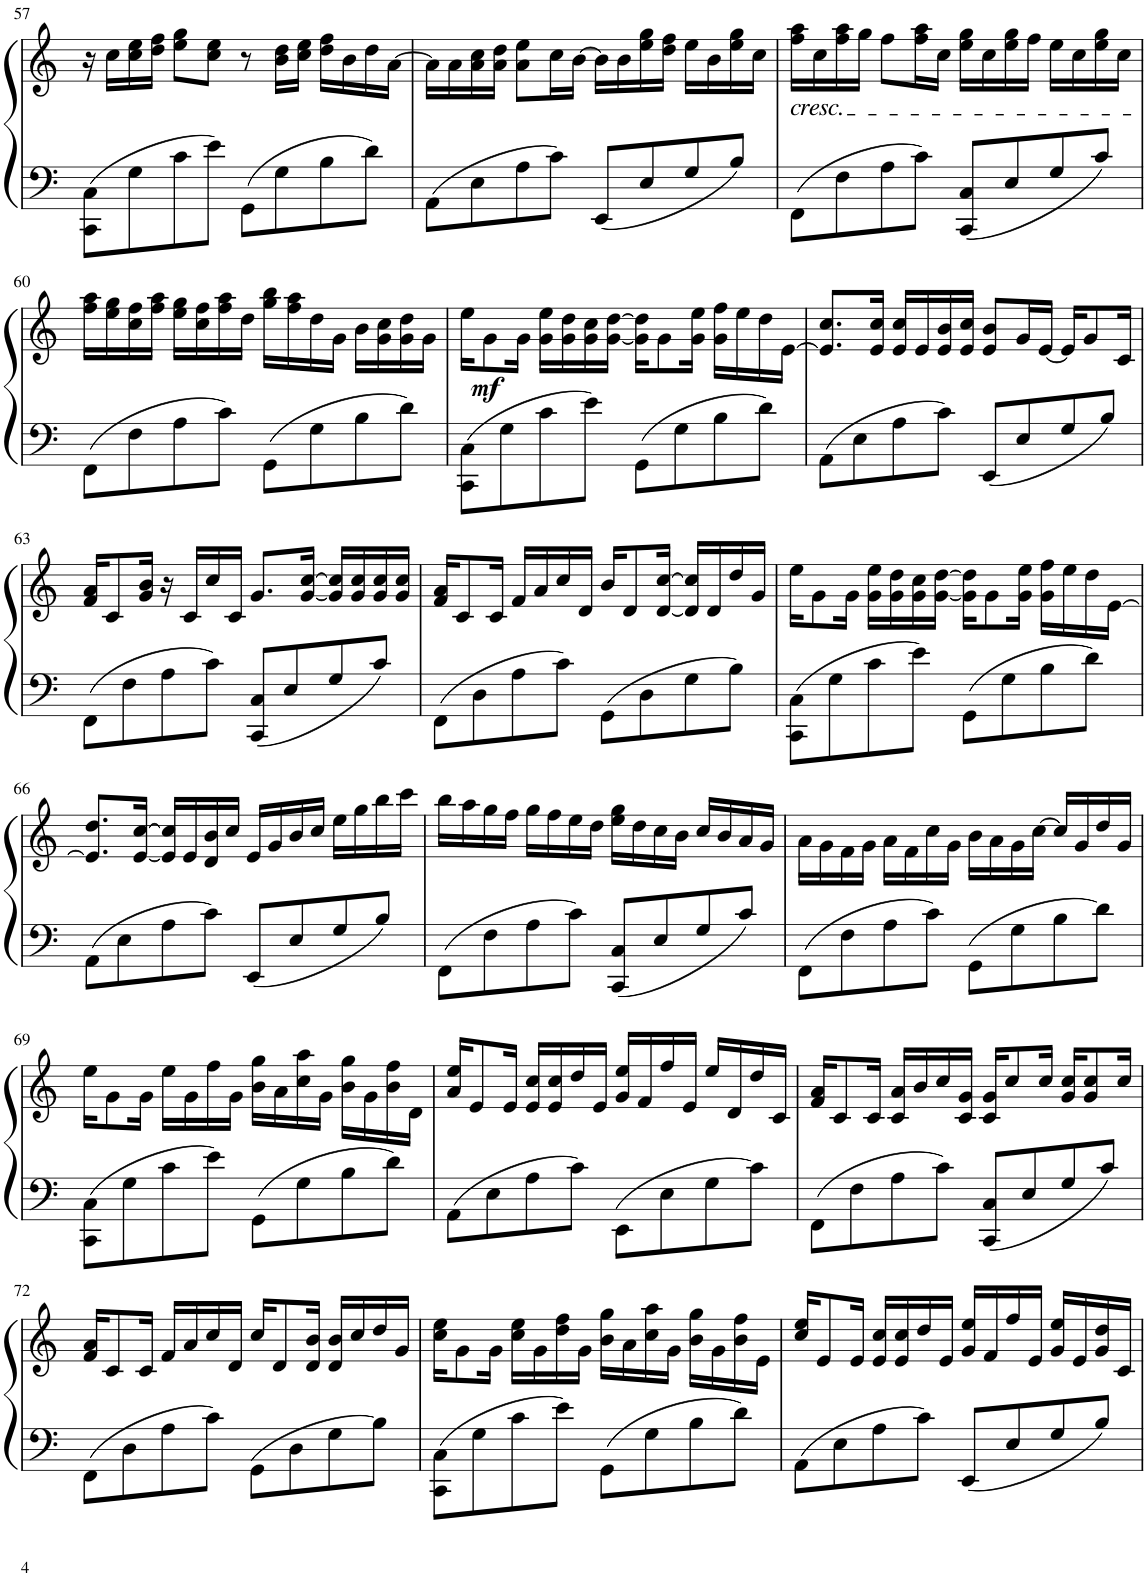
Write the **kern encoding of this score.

**kern	**kern	**dynam
*part1	*part1	*part1
*staff2	*staff1	*staff1/2
*I"Piano	*	*
*I'Pno.	*	*
!!LO:PB:g=z
*clefF4	*clefG2	*
*k[]	*k[]	*
*M4/4	*M4/4	*
=57	=57	=57
8CC\ 8C\L	16r	.
.	16cc\LL	.
8G\	16cc\ 16ee\	.
.	16dd\ 16ff\JJ	.
8c\	8ee\ 8gg\L	.
8e\J	8cc\ 8ee\J	.
8GG\L	8r	.
8G\	16b\ 16dd\LL	.
.	16cc\ 16ee\JJ	.
8B\	16dd\ 16ff\LL	.
.	16b\	.
8d\J	16dd\	.
.	[16a\JJ	.
=58	=58	=58
8AA\L	16a\LL]	.
.	16a\	.
8E\	16a\ 16cc\	.
.	16a\ 16dd\JJ	.
8A\	8a\ 8ee\L	.
8c\J	16cc\L	.
.	[16b\JJ	.
8EE/L	16b\LL]	.
.	16b\	.
8E/	16ee\ 16gg\	.
.	16dd\ 16ff\JJ	.
8G/	16ee\LL	.
.	16b\	.
8B/J	16ee\ 16gg\	.
.	16cc\JJ	.
=59	=59	=59
!	!LO:TX:b:i:t=cresc.	!
8FF\L	16ff\ 16aa\LL	.
.	16cc\	.
8F\	16ff\ 16aa\	.
.	16gg\JJ	.
8A\	8ff\L	.
8c\J	16ff\ 16aa\L	.
.	16cc\JJ	.
8CC/ 8C/L	16ee\ 16gg\LL	.
.	16cc\	.
8E/	16ee\ 16gg\	.
.	16ff\JJ	.
8G/	16ee\LL	.
.	16cc\	.
8c/J	16ee\ 16gg\	.
.	16cc\JJ	.
!!LO:LB:g=z
=60	=60	=60
8FF\L	16ff\ 16aa\LL	.
.	16ee\ 16gg\	.
8F\	16cc\ 16ff\	.
.	16ff\ 16aa\JJ	.
8A\	16ee\ 16gg\LL	.
.	16cc\ 16ff\	.
8c\J	16ff\ 16aa\	.
.	16dd\JJ	.
8GG\L	16gg\ 16bb\LL	.
.	16ff\ 16aa\	.
8G\	16dd\	.
.	16g\JJ	.
8B\	16b\LL	.
.	16g\ 16cc\	.
8d\J	16g\ 16dd\	.
.	16g\JJ	.
=61	=61	=61
8CC\ 8C\L	16ee\KL	.
!	!	!LO:DY:b
.	8g\	mf
8G\	.	.
.	16g\Jk	.
8c\	16g\ 16ee\LL	.
.	16g\ 16dd\	.
8e\J	16g\ 16cc\	.
.	[16g\ [16dd\JJ	.
8GG\L	16g\] 16dd\]KL	.
.	8g\	.
8G\	.	.
.	16g\ 16ee\Jk	.
8B\	16g\ 16ff\LL	.
.	16ee\	.
8d\J	16dd\	.
.	[16e\JJ	.
=62	=62	=62
8AA\L	8.e/] 8.cc/L	.
8E\	.	.
.	16e/ 16cc/Jk	.
8A\	16e/ 16cc/LL	.
.	16e/	.
8c\J	16e/ 16b/	.
.	16e/ 16cc/JJ	.
8EE/L	8e/ 8b/L	.
8E/	16g/L	.
.	[16e/JJ	.
8G/	16e/KL]	.
.	8g/	.
8B/J	.	.
.	16c/Jk	.
!!LO:LB:g=z
=63	=63	=63
8FF\L	16f/ 16a/KL	.
.	8c/	.
8F\	.	.
.	16g/ 16b/Jk	.
8A\	16r	.
.	16c/LL	.
8c\J	16cc/	.
.	16c/JJ	.
8CC/ 8C/L	8.g/L	.
8E/	.	.
.	[16g/ [16cc/Jk	.
8G/	16g/] 16cc/]LL	.
.	16g/ 16cc/	.
8c/J	16g/ 16cc/	.
.	16g/ 16cc/JJ	.
=64	=64	=64
8FF\L	16f/ 16a/KL	.
.	8c/	.
8D\	.	.
.	16c/Jk	.
8A\	16f/LL	.
.	16a/	.
8c\J	16cc/	.
.	16d/JJ	.
8GG\L	16b/KL	.
.	8d/	.
8D\	.	.
.	[16d/ [16cc/Jk	.
8G\	16d/] 16cc/]LL	.
.	16d/	.
8B\J	16dd/	.
.	16g/JJ	.
=65	=65	=65
8CC\ 8C\L	16ee\KL	.
.	8g\	.
8G\	.	.
.	16g\Jk	.
8c\	16g\ 16ee\LL	.
.	16g\ 16dd\	.
8e\J	16g\ 16cc\	.
.	[16g\ [16dd\JJ	.
8GG\L	16g\] 16dd\]KL	.
.	8g\	.
8G\	.	.
.	16g\ 16ee\Jk	.
8B\	16g\ 16ff\LL	.
.	16ee\	.
8d\J	16dd\	.
.	[16e\JJ	.
!!LO:LB:g=z
=66	=66	=66
8AA\L	8.e/] 8.dd/L	.
8E\	.	.
.	[16e/ [16cc/Jk	.
8A\	16e/] 16cc/]LL	.
.	16e/	.
8c\J	16d/ 16b/	.
.	16cc/JJ	.
8EE/L	16e/LL	.
.	16g/	.
8E/	16b/	.
.	16cc/JJ	.
8G/	16ee\LL	.
.	16gg\	.
8B/J	16bb\	.
.	16ccc\JJ	.
=67	=67	=67
8FF\L	16bb\LL	.
.	16aa\	.
8F\	16gg\	.
.	16ff\JJ	.
8A\	16gg\LL	.
.	16ff\	.
8c\J	16ee\	.
.	16dd\JJ	.
8CC/ 8C/L	16ee\ 16gg\LL	.
.	16dd\	.
8E/	16cc\	.
.	16b\JJ	.
8G/	16cc/LL	.
.	16b/	.
8c/J	16a/	.
.	16g/JJ	.
=68	=68	=68
8FF\L	16a\LL	.
.	16g\	.
8F\	16f\	.
.	16g\JJ	.
8A\	16a\LL	.
.	16f\	.
8c\J	16cc\	.
.	16g\JJ	.
8GG\L	16b\LL	.
.	16a\	.
8G\	16g\	.
.	[16cc\JJ	.
8B\	16cc/LL]	.
.	16g/	.
8d\J	16dd/	.
.	16g/JJ	.
!!LO:LB:g=z
=69	=69	=69
8CC\ 8C\L	16ee\KL	.
.	8g\	.
8G\	.	.
.	16g\Jk	.
8c\	16ee\LL	.
.	16g\	.
8e\J	16ff\	.
.	16g\JJ	.
8GG\L	16b\ 16gg\LL	.
.	16a\	.
8G\	16cc\ 16aa\	.
.	16g\JJ	.
8B\	16b\ 16gg\LL	.
.	16g\	.
8d\J	16b\ 16ff\	.
.	16d\JJ	.
=70	=70	=70
8AA\L	16a/ 16ee/KL	.
.	8e/	.
8E\	.	.
.	16e/Jk	.
8A\	16e/ 16cc/LL	.
.	16e/ 16cc/	.
8c\J	16dd/	.
.	16e/JJ	.
8EE\L	16g/ 16ee/LL	.
.	16f/	.
8E\	16ff/	.
.	16e/JJ	.
8G\	16ee/LL	.
.	16d/	.
8c\J	16dd/	.
.	16c/JJ	.
=71	=71	=71
8FF\L	16f/ 16a/KL	.
.	8c/	.
8F\	.	.
.	16c/Jk	.
8A\	16c/ 16a/LL	.
.	16b/	.
8c\J	16cc/	.
.	16c/ 16g/JJ	.
8CC/ 8C/L	16c/ 16g/KL	.
.	8cc/	.
8E/	.	.
.	16cc/Jk	.
8G/	16g/ 16cc/KL	.
.	8g/ 8cc/	.
8c/J	.	.
.	16cc/Jk	.
!!LO:LB:g=z
=72	=72	=72
8FF\L	16f/ 16a/KL	.
.	8c/	.
8D\	.	.
.	16c/Jk	.
8A\	16f/LL	.
.	16a/	.
8c\J	16cc/	.
.	16d/JJ	.
8GG\L	16cc/KL	.
.	8d/	.
8D\	.	.
.	16d/ 16b/Jk	.
8G\	16d/ 16b/LL	.
.	16cc/	.
8B\J	16dd/	.
.	16g/JJ	.
=73	=73	=73
8CC\ 8C\L	16cc\ 16ee\KL	.
.	8g\	.
8G\	.	.
.	16g\Jk	.
8c\	16cc\ 16ee\LL	.
.	16g\	.
8e\J	16dd\ 16ff\	.
.	16g\JJ	.
8GG\L	16b\ 16gg\LL	.
.	16a\	.
8G\	16cc\ 16aa\	.
.	16g\JJ	.
8B\	16b\ 16gg\LL	.
.	16g\	.
8d\J	16b\ 16ff\	.
.	16e\JJ	.
=74	=74	=74
8AA\L	16cc/ 16ee/KL	.
.	8e/	.
8E\	.	.
.	16e/Jk	.
8A\	16e/ 16cc/LL	.
.	16e/ 16cc/	.
8c\J	16dd/	.
.	16e/JJ	.
8EE/L	16g/ 16ee/LL	.
.	16f/	.
8E/	16ff/	.
.	16e/JJ	.
8G/	16g/ 16ee/LL	.
.	16e/	.
8B/J	16g/ 16dd/	.
.	16c/JJ	.
=	=	=
*-	*-	*-
